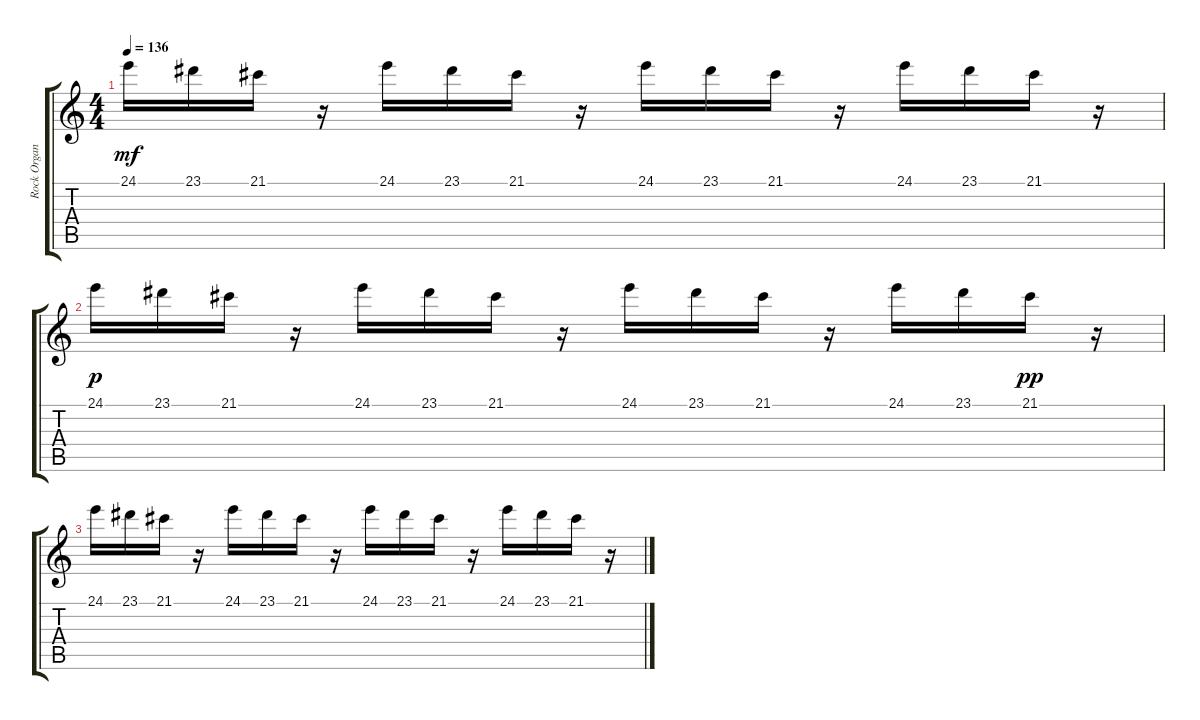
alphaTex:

\track ("Rock Organ" "Rock Organ") {instrument rockorgan}
\staff {score tabs}
\tuning (E4 B3 G3 D3 A2 E2) {hide}
\ts (4 4)
\tempo 136
\clef g2
\ks c
24.1.16{dy mf} 23.1.16 21.1.16 r.16 24.1.16 23.1.16 21.1.16 r.16 24.1.16 23.1.16 21.1.16 r.16 24.1.16 23.1.16 21.1.16 r.16 |
24.1.16{dy p volume 8} 23.1.16{volume 7} 21.1.16{volume 7} r.16 24.1.16{volume 7} 23.1.16{volume 6} 21.1.16{volume 6} r.16 24.1.16{volume 6} 23.1.16{volume 6} 21.1.16{volume 5} r.16 24.1.16{volume 5} 23.1.16{volume 4} 21.1.16{dy pp volume 4} r.16 |
24.1.16{volume 4} 23.1.16{volume 4} 21.1.16{volume 3} r.16 24.1.16{volume 3} 23.1.16{volume 3} 21.1.16{volume 2} r.16 24.1.16{volume 2} 23.1.16{volume 2} 21.1.16{volume 2} r.16 24.1.16{volume 1} 23.1.16{volume 1} 21.1.16{volume 0} r.16
